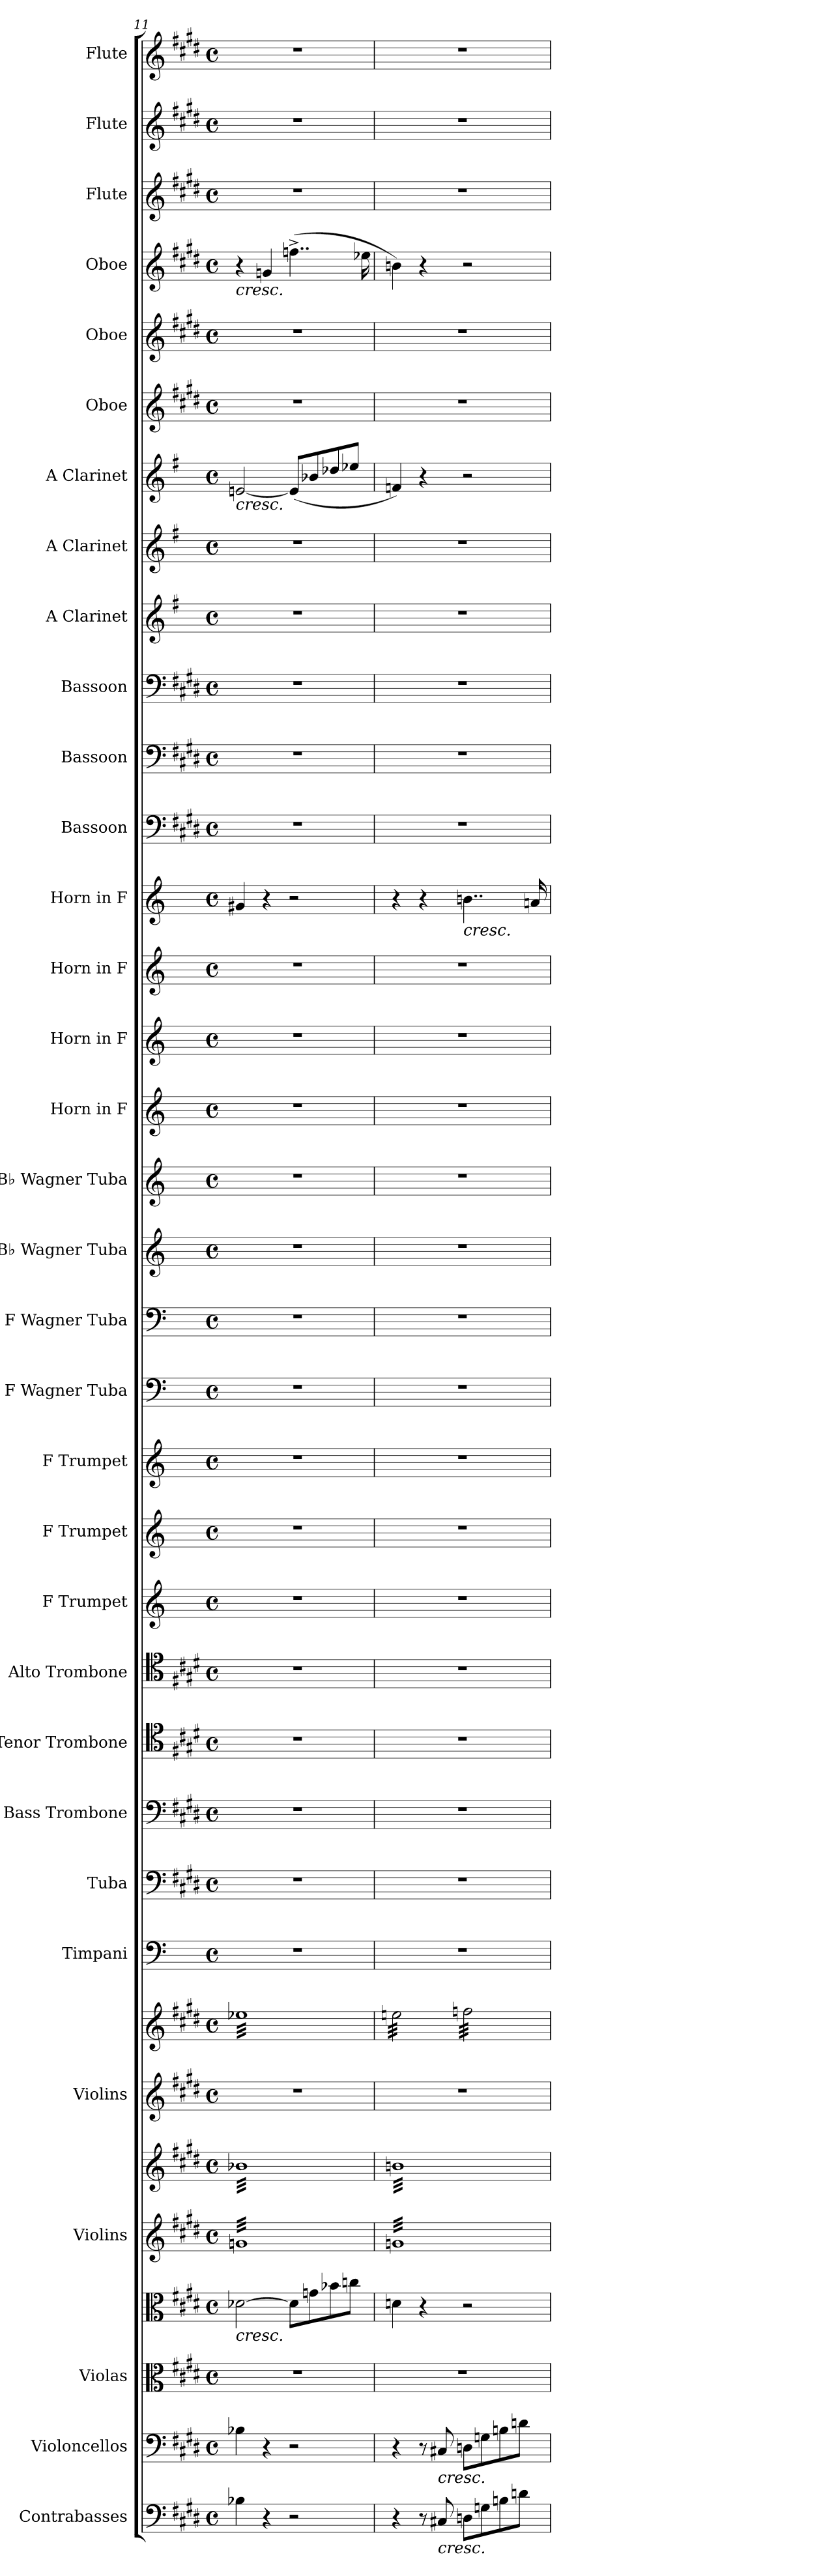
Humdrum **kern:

**kern	**kern	**kern	**kern	**kern	**kern	**kern	**kern	**kern	**kern	**kern	**kern	**kern	**kern	**kern	**kern	**kern	**kern	**kern	**kern	**kern	**kern	**kern	**kern	**kern	**kern	**kern	**kern	**kern	**kern	**kern	**kern	**kern	**kern	**kern	**kern
*part33	*part32	*part31	*part31	*part30	*part30	*part29	*part29	*part28	*part27	*part26	*part25	*part24	*part23	*part22	*part21	*part20	*part19	*part18	*part17	*part16	*part15	*part14	*part13	*part12	*part11	*part10	*part9	*part8	*part7	*part6	*part5	*part4	*part3	*part2	*part1
*staff36	*staff35	*staff34	*staff33	*staff32	*staff31	*staff30	*staff29	*staff28	*staff27	*staff26	*staff25	*staff24	*staff23	*staff22	*staff21	*staff20	*staff19	*staff18	*staff17	*staff16	*staff15	*staff14	*staff13	*staff12	*staff11	*staff10	*staff9	*staff8	*staff7	*staff6	*staff5	*staff4	*staff3	*staff2	*staff1
*I"Contrabasses	*I"Violoncellos	*I"Violas	*	*I"Violins	*	*I"Violins	*	*I"Timpani	*I"Tuba	*I"Bass Trombone	*I"Tenor Trombone	*I"Alto Trombone	*I"F Trumpet	*I"F Trumpet	*I"F Trumpet	*I"F Wagner Tuba	*I"F Wagner Tuba	*I"B♭ Wagner Tuba	*I"B♭ Wagner Tuba	*I"Horn in F	*I"Horn in F	*I"Horn in F	*I"Horn in F	*I"Bassoon	*I"Bassoon	*I"Bassoon	*I"A Clarinet	*I"A Clarinet	*I"A Clarinet	*I"Oboe	*I"Oboe	*I"Oboe	*I"Flute	*I"Flute	*I"Flute
*I'Cbs.	*I'Vcs.	*I'Vlas.	*	*I'Vlns.	*	*I'Vlns.	*	*I'Timp.	*I'Tba.	*I'B. Tbn.	*I'T. Tbn.	*I'A. Tbn.	*I'F Tpt.	*I'F Tpt.	*I'F Tpt.	*I'F Wag. Tu.	*I'F Wag. Tu.	*I'B♭ Wag. Tu.	*I'B♭ Wag. Tu.	*	*	*	*	*I'Bsn.	*I'Bsn.	*I'Bsn.	*I'A Cl.	*I'A Cl.	*I'A Cl.	*I'Ob.	*I'Ob.	*I'Ob.	*I'Fl.	*I'Fl.	*I'Fl.
!!LO:PB:g=z
*clefF4	*clefF4	*clefC3	*clefC3	*clefG2	*clefG2	*clefG2	*clefG2	*clefF4	*clefF4	*clefF4	*clefC4	*clefC4	*clefG2	*clefG2	*clefG2	*clefF4	*clefF4	*clefG2	*clefG2	*clefG2	*clefG2	*clefG2	*clefG2	*clefF4	*clefF4	*clefF4	*clefG2	*clefG2	*clefG2	*clefG2	*clefG2	*clefG2	*clefG2	*clefG2	*clefG2
*ITrd7c12	*	*	*	*	*	*	*	*	*	*	*	*	*ITrd-3c-5	*ITrd-3c-5	*ITrd-3c-5	*ITrd4c7	*ITrd4c7	*ITrd1c2	*ITrd1c2	*ITrd4c7	*ITrd4c7	*ITrd4c7	*ITrd4c7	*	*	*	*ITrd2c3	*ITrd2c3	*ITrd2c3	*	*	*	*	*	*
*k[f#c#g#d#]	*k[f#c#g#d#]	*k[f#c#g#d#]	*k[f#c#g#d#]	*k[f#c#g#d#]	*k[f#c#g#d#]	*k[f#c#g#d#]	*k[f#c#g#d#]	*k[]	*k[f#c#g#d#]	*k[f#c#g#d#]	*k[f#c#g#d#]	*k[f#c#g#d#]	*k[b-]	*k[b-]	*k[b-]	*k[b-]	*k[b-]	*k[b-e-]	*k[b-e-]	*k[b-]	*k[b-]	*k[b-]	*k[b-]	*k[f#c#g#d#]	*k[f#c#g#d#]	*k[f#c#g#d#]	*k[f#c#g#d#]	*k[f#c#g#d#]	*k[f#c#g#d#]	*k[f#c#g#d#]	*k[f#c#g#d#]	*k[f#c#g#d#]	*k[f#c#g#d#]	*k[f#c#g#d#]	*k[f#c#g#d#]
*M4/4	*M4/4	*M4/4	*M4/4	*M4/4	*M4/4	*M4/4	*M4/4	*M4/4	*M4/4	*M4/4	*M4/4	*M4/4	*M4/4	*M4/4	*M4/4	*M4/4	*M4/4	*M4/4	*M4/4	*M4/4	*M4/4	*M4/4	*M4/4	*M4/4	*M4/4	*M4/4	*M4/4	*M4/4	*M4/4	*M4/4	*M4/4	*M4/4	*M4/4	*M4/4	*M4/4
*met(c)	*met(c)	*met(c)	*met(c)	*met(c)	*met(c)	*met(c)	*met(c)	*met(c)	*met(c)	*met(c)	*met(c)	*met(c)	*met(c)	*met(c)	*met(c)	*met(c)	*met(c)	*met(c)	*met(c)	*met(c)	*met(c)	*met(c)	*met(c)	*met(c)	*met(c)	*met(c)	*met(c)	*met(c)	*met(c)	*met(c)	*met(c)	*met(c)	*met(c)	*met(c)	*met(c)
=11	=11	=11	=11	=11	=11	=11	=11	=11	=11	=11	=11	=11	=11	=11	=11	=11	=11	=11	=11	=11	=11	=11	=11	=11	=11	=11	=11	=11	=11	=11	=11	=11	=11	=11	=11
!	!	!	!	!	!	!	!	!	!	!	!	!	!	!	!	!	!	!	!	!	!	!	!	!	!	!	!	!	!	!	!	!LO:TX:b:i:t=cresc.	!	!	!
!	!	!	!	!	!	!	!	!	!	!	!	!	!	!	!	!	!	!	!	!	!	!	!	!	!	!	!	!	!LO:TX:b:i:t=cresc.	!	!	!	!	!	!
!	!	!	!	!	!	!	!LO:TX:b:i:t=cresc.	!	!	!	!	!	!	!	!	!	!	!	!	!	!	!	!	!	!	!	!	!	!	!	!	!	!	!	!
!	!	!	!	!	!LO:TX:b:i:t=cresc.	!	!	!	!	!	!	!	!	!	!	!	!	!	!	!	!	!	!	!	!	!	!	!	!	!	!	!	!	!	!
!	!	!	!	!LO:TX:b:i:t=cresc.	!	!	!	!	!	!	!	!	!	!	!	!	!	!	!	!	!	!	!	!	!	!	!	!	!	!	!	!	!	!	!
!	!	!	!LO:TX:b:i:t=cresc.	!	!	!	!	!	!	!	!	!	!	!	!	!	!	!	!	!	!	!	!	!	!	!	!	!	!	!	!	!	!	!	!
*	*	*	*	*tremolo	*	*	*	*	*	*	*	*	*	*	*	*	*	*	*	*	*	*	*	*	*	*	*	*	*	*	*	*	*	*	*
*	*	*	*	*	*tremolo	*	*	*	*	*	*	*	*	*	*	*	*	*	*	*	*	*	*	*	*	*	*	*	*	*	*	*	*	*	*
*	*	*	*	*	*	*	*tremolo	*	*	*	*	*	*	*	*	*	*	*	*	*	*	*	*	*	*	*	*	*	*	*	*	*	*	*	*
4BB-X\	4B-X\	1r	[2d-X\	32gnLLL	32b-XLLL	1r	32ee-XLLL	1r	1r	1r	1r	1r	1r	1r	1r	1r	1r	1r	1r	1r	1r	1r	4c#X/	1r	1r	1r	1r	1r	[2c#X/	1r	1r	4r	1r	1r	1r
.	.	.	.	32gn	32b-X	.	32ee-X	.	.	.	.	.	.	.	.	.	.	.	.	.	.	.	.	.	.	.	.	.	.	.	.	.	.	.	.
.	.	.	.	32gn	32b-X	.	32ee-X	.	.	.	.	.	.	.	.	.	.	.	.	.	.	.	.	.	.	.	.	.	.	.	.	.	.	.	.
.	.	.	.	32gn	32b-X	.	32ee-X	.	.	.	.	.	.	.	.	.	.	.	.	.	.	.	.	.	.	.	.	.	.	.	.	.	.	.	.
.	.	.	.	32gn	32b-X	.	32ee-X	.	.	.	.	.	.	.	.	.	.	.	.	.	.	.	.	.	.	.	.	.	.	.	.	.	.	.	.
.	.	.	.	32gn	32b-X	.	32ee-X	.	.	.	.	.	.	.	.	.	.	.	.	.	.	.	.	.	.	.	.	.	.	.	.	.	.	.	.
.	.	.	.	32gn	32b-X	.	32ee-X	.	.	.	.	.	.	.	.	.	.	.	.	.	.	.	.	.	.	.	.	.	.	.	.	.	.	.	.
.	.	.	.	32gn	32b-X	.	32ee-X	.	.	.	.	.	.	.	.	.	.	.	.	.	.	.	.	.	.	.	.	.	.	.	.	.	.	.	.
4r	4r	.	.	32gn	32b-X	.	32ee-X	.	.	.	.	.	.	.	.	.	.	.	.	.	.	.	4r	.	.	.	.	.	.	.	.	4gn/	.	.	.
.	.	.	.	32gn	32b-X	.	32ee-X	.	.	.	.	.	.	.	.	.	.	.	.	.	.	.	.	.	.	.	.	.	.	.	.	.	.	.	.
.	.	.	.	32gn	32b-X	.	32ee-X	.	.	.	.	.	.	.	.	.	.	.	.	.	.	.	.	.	.	.	.	.	.	.	.	.	.	.	.
.	.	.	.	32gn	32b-X	.	32ee-X	.	.	.	.	.	.	.	.	.	.	.	.	.	.	.	.	.	.	.	.	.	.	.	.	.	.	.	.
.	.	.	.	32gn	32b-X	.	32ee-X	.	.	.	.	.	.	.	.	.	.	.	.	.	.	.	.	.	.	.	.	.	.	.	.	.	.	.	.
.	.	.	.	32gn	32b-X	.	32ee-X	.	.	.	.	.	.	.	.	.	.	.	.	.	.	.	.	.	.	.	.	.	.	.	.	.	.	.	.
.	.	.	.	32gn	32b-X	.	32ee-X	.	.	.	.	.	.	.	.	.	.	.	.	.	.	.	.	.	.	.	.	.	.	.	.	.	.	.	.
.	.	.	.	32gn	32b-X	.	32ee-X	.	.	.	.	.	.	.	.	.	.	.	.	.	.	.	.	.	.	.	.	.	.	.	.	.	.	.	.
2r	2r	.	8d-\L]	32gn	32b-X	.	32ee-X	.	.	.	.	.	.	.	.	.	.	.	.	.	.	.	2r	.	.	.	.	.	(<8c#/L]	.	.	(>4..ffn^\	.	.	.
.	.	.	.	32gn	32b-X	.	32ee-X	.	.	.	.	.	.	.	.	.	.	.	.	.	.	.	.	.	.	.	.	.	.	.	.	.	.	.	.
.	.	.	.	32gn	32b-X	.	32ee-X	.	.	.	.	.	.	.	.	.	.	.	.	.	.	.	.	.	.	.	.	.	.	.	.	.	.	.	.
.	.	.	.	32gn	32b-X	.	32ee-X	.	.	.	.	.	.	.	.	.	.	.	.	.	.	.	.	.	.	.	.	.	.	.	.	.	.	.	.
.	.	.	8gn\	32gn	32b-X	.	32ee-X	.	.	.	.	.	.	.	.	.	.	.	.	.	.	.	.	.	.	.	.	.	8gn/	.	.	.	.	.	.
.	.	.	.	32gn	32b-X	.	32ee-X	.	.	.	.	.	.	.	.	.	.	.	.	.	.	.	.	.	.	.	.	.	.	.	.	.	.	.	.
.	.	.	.	32gn	32b-X	.	32ee-X	.	.	.	.	.	.	.	.	.	.	.	.	.	.	.	.	.	.	.	.	.	.	.	.	.	.	.	.
.	.	.	.	32gn	32b-X	.	32ee-X	.	.	.	.	.	.	.	.	.	.	.	.	.	.	.	.	.	.	.	.	.	.	.	.	.	.	.	.
.	.	.	8b-X\	32gn	32b-X	.	32ee-X	.	.	.	.	.	.	.	.	.	.	.	.	.	.	.	.	.	.	.	.	.	8b-X/	.	.	.	.	.	.
.	.	.	.	32gn	32b-X	.	32ee-X	.	.	.	.	.	.	.	.	.	.	.	.	.	.	.	.	.	.	.	.	.	.	.	.	.	.	.	.
.	.	.	.	32gn	32b-X	.	32ee-X	.	.	.	.	.	.	.	.	.	.	.	.	.	.	.	.	.	.	.	.	.	.	.	.	.	.	.	.
.	.	.	.	32gn	32b-X	.	32ee-X	.	.	.	.	.	.	.	.	.	.	.	.	.	.	.	.	.	.	.	.	.	.	.	.	.	.	.	.
.	.	.	8ccn\J	32gn	32b-X	.	32ee-X	.	.	.	.	.	.	.	.	.	.	.	.	.	.	.	.	.	.	.	.	.	8ccn/J	.	.	.	.	.	.
.	.	.	.	32gn	32b-X	.	32ee-X	.	.	.	.	.	.	.	.	.	.	.	.	.	.	.	.	.	.	.	.	.	.	.	.	.	.	.	.
.	.	.	.	32gn	32b-X	.	32ee-X	.	.	.	.	.	.	.	.	.	.	.	.	.	.	.	.	.	.	.	.	.	.	.	.	16ee-X\	.	.	.
.	.	.	.	32gnJJJ	32b-XJJJ	.	32ee-XJJJ	.	.	.	.	.	.	.	.	.	.	.	.	.	.	.	.	.	.	.	.	.	.	.	.	.	.	.	.
=12	=12	=12	=12	=12	=12	=12	=12	=12	=12	=12	=12	=12	=12	=12	=12	=12	=12	=12	=12	=12	=12	=12	=12	=12	=12	=12	=12	=12	=12	=12	=12	=12	=12	=12	=12
4r	4r	1r	4dn\	32gnLLL	32bnLLL	1r	32een\LLL	1r	1r	1r	1r	1r	1r	1r	1r	1r	1r	1r	1r	1r	1r	1r	4r	1r	1r	1r	1r	1r	4dn/)	1r	1r	4bn\)	1r	1r	1r
.	.	.	.	32gn	32bn	.	32een\	.	.	.	.	.	.	.	.	.	.	.	.	.	.	.	.	.	.	.	.	.	.	.	.	.	.	.	.
.	.	.	.	32gn	32bn	.	32een\	.	.	.	.	.	.	.	.	.	.	.	.	.	.	.	.	.	.	.	.	.	.	.	.	.	.	.	.
.	.	.	.	32gn	32bn	.	32een\	.	.	.	.	.	.	.	.	.	.	.	.	.	.	.	.	.	.	.	.	.	.	.	.	.	.	.	.
.	.	.	.	32gn	32bn	.	32een\	.	.	.	.	.	.	.	.	.	.	.	.	.	.	.	.	.	.	.	.	.	.	.	.	.	.	.	.
.	.	.	.	32gn	32bn	.	32een\	.	.	.	.	.	.	.	.	.	.	.	.	.	.	.	.	.	.	.	.	.	.	.	.	.	.	.	.
.	.	.	.	32gn	32bn	.	32een\	.	.	.	.	.	.	.	.	.	.	.	.	.	.	.	.	.	.	.	.	.	.	.	.	.	.	.	.
.	.	.	.	32gn	32bn	.	32een\	.	.	.	.	.	.	.	.	.	.	.	.	.	.	.	.	.	.	.	.	.	.	.	.	.	.	.	.
8r	8r	.	4r	32gn	32bn	.	32een\	.	.	.	.	.	.	.	.	.	.	.	.	.	.	.	4r	.	.	.	.	.	4r	.	.	4r	.	.	.
.	.	.	.	32gn	32bn	.	32een\	.	.	.	.	.	.	.	.	.	.	.	.	.	.	.	.	.	.	.	.	.	.	.	.	.	.	.	.
.	.	.	.	32gn	32bn	.	32een\	.	.	.	.	.	.	.	.	.	.	.	.	.	.	.	.	.	.	.	.	.	.	.	.	.	.	.	.
.	.	.	.	32gn	32bn	.	32een\	.	.	.	.	.	.	.	.	.	.	.	.	.	.	.	.	.	.	.	.	.	.	.	.	.	.	.	.
!	!LO:TX:b:i:t=cresc.	!	!	!	!	!	!	!	!	!	!	!	!	!	!	!	!	!	!	!	!	!	!	!	!	!	!	!	!	!	!	!	!	!	!
!LO:TX:b:i:t=cresc.	!	!	!	!	!	!	!	!	!	!	!	!	!	!	!	!	!	!	!	!	!	!	!	!	!	!	!	!	!	!	!	!	!	!	!
8CC#X/	8C#X/	.	.	32gn	32bn	.	32een\	.	.	.	.	.	.	.	.	.	.	.	.	.	.	.	.	.	.	.	.	.	.	.	.	.	.	.	.
.	.	.	.	32gn	32bn	.	32een\	.	.	.	.	.	.	.	.	.	.	.	.	.	.	.	.	.	.	.	.	.	.	.	.	.	.	.	.
.	.	.	.	32gn	32bn	.	32een\	.	.	.	.	.	.	.	.	.	.	.	.	.	.	.	.	.	.	.	.	.	.	.	.	.	.	.	.
.	.	.	.	32gn	32bn	.	32een\JJJ	.	.	.	.	.	.	.	.	.	.	.	.	.	.	.	.	.	.	.	.	.	.	.	.	.	.	.	.
!	!	!	!	!	!	!	!	!	!	!	!	!	!	!	!	!	!	!	!	!	!	!	!LO:TX:b:i:t=cresc.	!	!	!	!	!	!	!	!	!	!	!	!
8DDn\L	8Dn\L	.	2r	32gn	32bn	.	32ffn\LLL	.	.	.	.	.	.	.	.	.	.	.	.	.	.	.	4..en\	.	.	.	.	.	2r	.	.	2r	.	.	.
.	.	.	.	32gn	32bn	.	32ffn\	.	.	.	.	.	.	.	.	.	.	.	.	.	.	.	.	.	.	.	.	.	.	.	.	.	.	.	.
.	.	.	.	32gn	32bn	.	32ffn\	.	.	.	.	.	.	.	.	.	.	.	.	.	.	.	.	.	.	.	.	.	.	.	.	.	.	.	.
.	.	.	.	32gn	32bn	.	32ffn\	.	.	.	.	.	.	.	.	.	.	.	.	.	.	.	.	.	.	.	.	.	.	.	.	.	.	.	.
8GGn\	8Gn\	.	.	32gn	32bn	.	32ffn\	.	.	.	.	.	.	.	.	.	.	.	.	.	.	.	.	.	.	.	.	.	.	.	.	.	.	.	.
.	.	.	.	32gn	32bn	.	32ffn\	.	.	.	.	.	.	.	.	.	.	.	.	.	.	.	.	.	.	.	.	.	.	.	.	.	.	.	.
.	.	.	.	32gn	32bn	.	32ffn\	.	.	.	.	.	.	.	.	.	.	.	.	.	.	.	.	.	.	.	.	.	.	.	.	.	.	.	.
.	.	.	.	32gn	32bn	.	32ffn\	.	.	.	.	.	.	.	.	.	.	.	.	.	.	.	.	.	.	.	.	.	.	.	.	.	.	.	.
8BBn\	8Bn\	.	.	32gn	32bn	.	32ffn\	.	.	.	.	.	.	.	.	.	.	.	.	.	.	.	.	.	.	.	.	.	.	.	.	.	.	.	.
.	.	.	.	32gn	32bn	.	32ffn\	.	.	.	.	.	.	.	.	.	.	.	.	.	.	.	.	.	.	.	.	.	.	.	.	.	.	.	.
.	.	.	.	32gn	32bn	.	32ffn\	.	.	.	.	.	.	.	.	.	.	.	.	.	.	.	.	.	.	.	.	.	.	.	.	.	.	.	.
.	.	.	.	32gn	32bn	.	32ffn\	.	.	.	.	.	.	.	.	.	.	.	.	.	.	.	.	.	.	.	.	.	.	.	.	.	.	.	.
8Dn\J	8dn\J	.	.	32gn	32bn	.	32ffn\	.	.	.	.	.	.	.	.	.	.	.	.	.	.	.	.	.	.	.	.	.	.	.	.	.	.	.	.
.	.	.	.	32gn	32bn	.	32ffn\	.	.	.	.	.	.	.	.	.	.	.	.	.	.	.	.	.	.	.	.	.	.	.	.	.	.	.	.
.	.	.	.	32gn	32bn	.	32ffn\	.	.	.	.	.	.	.	.	.	.	.	.	.	.	.	16dn/	.	.	.	.	.	.	.	.	.	.	.	.
.	.	.	.	32gnJJJ	32bnJJJ	.	32ffn\JJJ	.	.	.	.	.	.	.	.	.	.	.	.	.	.	.	.	.	.	.	.	.	.	.	.	.	.	.	.
*	*	*	*	*	*	*	*Xtremolo	*	*	*	*	*	*	*	*	*	*	*	*	*	*	*	*	*	*	*	*	*	*	*	*	*	*	*	*
*	*	*	*	*	*Xtremolo	*	*	*	*	*	*	*	*	*	*	*	*	*	*	*	*	*	*	*	*	*	*	*	*	*	*	*	*	*	*
*	*	*	*	*Xtremolo	*	*	*	*	*	*	*	*	*	*	*	*	*	*	*	*	*	*	*	*	*	*	*	*	*	*	*	*	*	*	*
=	=	=	=	=	=	=	=	=	=	=	=	=	=	=	=	=	=	=	=	=	=	=	=	=	=	=	=	=	=	=	=	=	=	=	=
*-	*-	*-	*-	*-	*-	*-	*-	*-	*-	*-	*-	*-	*-	*-	*-	*-	*-	*-	*-	*-	*-	*-	*-	*-	*-	*-	*-	*-	*-	*-	*-	*-	*-	*-	*-
